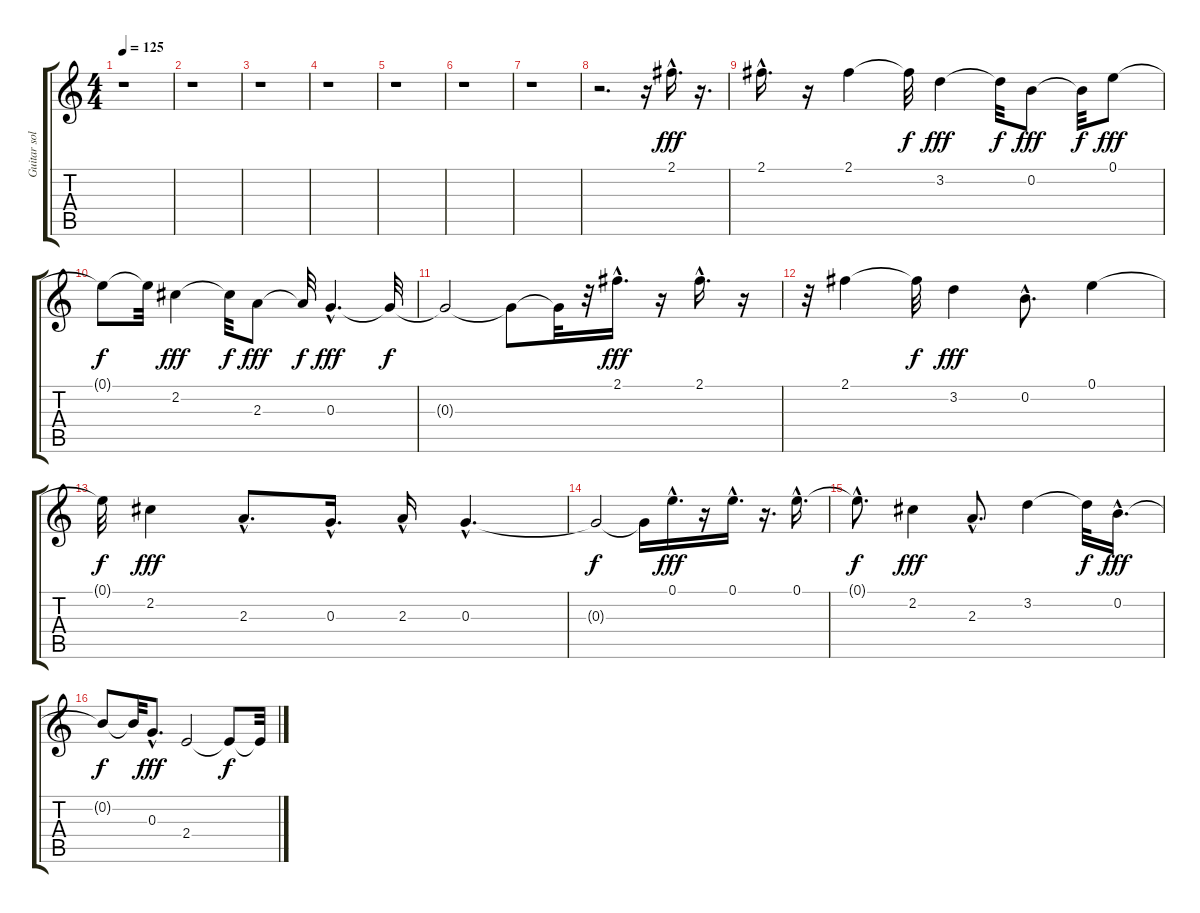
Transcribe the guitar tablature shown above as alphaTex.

\track ("Guitar solo" "Guitar sol") {instrument acousticguitarsteel}
\staff {score tabs}
\tuning (E4 B3 G3 D3 A2 E2) {hide}
\ts (4 4)
\tempo 125
\clef g2
\ks c
r.1{dy f} |
r.1 |
r.1 |
r.1 |
r.1 |
r.1 |
r.1 |
r.2{d} r.16 2.1{hac}.16{d dy fff} r.16{d} |
2.1{hac}.16{d} r.16 2.1.4 2.1{t}.32{dy f} 3.2.4{dy fff} 3.2{t}.32{dy f} 0.2.8{dy fff} 0.2{t}.32{dy f} 0.1.8{dy fff} |
0.1{t}.8{dy f} 0.1{t}.32 2.2.4{dy fff} 2.2{t}.32{dy f} 2.3.8{dy fff} 2.3{t}.32{dy f} 0.3{hac}.4{d dy fff} 0.3{t}.32{dy f} |
0.3{t}.2 0.3{t}.8 0.3{t}.32 r.32 2.1{hac}.16{d dy fff} r.16 2.1{hac}.16{d} r.16 |
r.32 2.1.4 2.1{t}.32{dy f} 3.2.4{dy fff} 0.2{hac}.8{d} 0.1.4 |
0.1{t}.32{dy f} 2.2.4{dy fff} 2.3{hac}.8{d} 0.3{hac}.16{d} 2.3{hac}.16 0.3{hac}.4{d} |
0.3{t}.2{dy f} 0.3{t}.16 0.1{hac}.16{d dy fff} r.16 0.1{hac}.16{d} r.16{d} 0.1{hac}.16{d} |
0.1{hac t}.8{d dy f} 2.2.4{dy fff} 2.3{hac}.8{d} 3.2.4 3.2{t}.32{dy f} 0.2{hac}.16{d dy fff} |
0.2{t}.8{dy f} 0.2{t}.32 0.3{hac}.8{d dy fff} 2.4.2 2.4{t}.8{dy f} 2.4{t}.32
